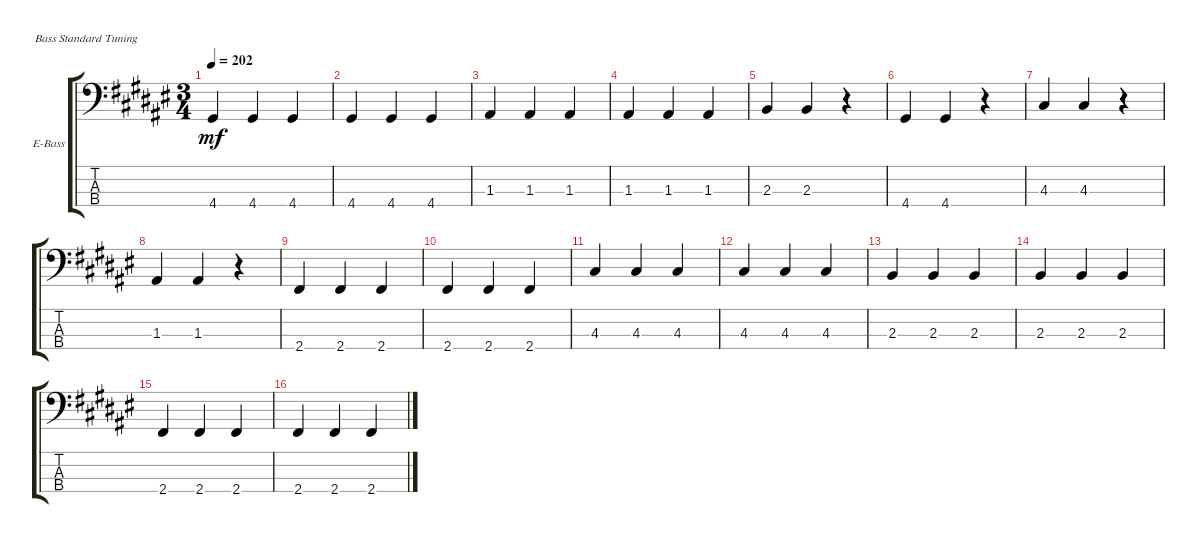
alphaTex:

\defaultSystemsLayout 4
\bracketExtendMode groupsimilarinstruments
\firstSystemTrackNameOrientation horizontal
\otherSystemsTrackNameOrientation horizontal
\track ("Electric Bass" "E-Bass") {instrument electricbassfinger}
\staff {score tabs}
\tuning (G2 D2 A1 E1)
\ts (3 4)
\tempo 202
\clef f4
\ks f#
4.4.4{dy mf} 4.4.4 4.4.4 |
4.4.4 4.4.4 4.4.4 |
1.3.4 1.3.4 1.3.4 |
1.3.4 1.3.4 1.3.4 |
2.3.4 2.3.4 r.4 |
4.4.4 4.4.4 r.4 |
4.3.4 4.3.4 r.4 |
1.3.4 1.3.4 r.4 |
2.4.4 2.4.4 2.4.4 |
2.4.4 2.4.4 2.4.4 |
4.3.4 4.3.4 4.3.4 |
4.3.4 4.3.4 4.3.4 |
2.3.4 2.3.4 2.3.4 |
2.3.4 2.3.4 2.3.4 |
2.4.4 2.4.4 2.4.4 |
2.4.4 2.4.4 2.4.4
